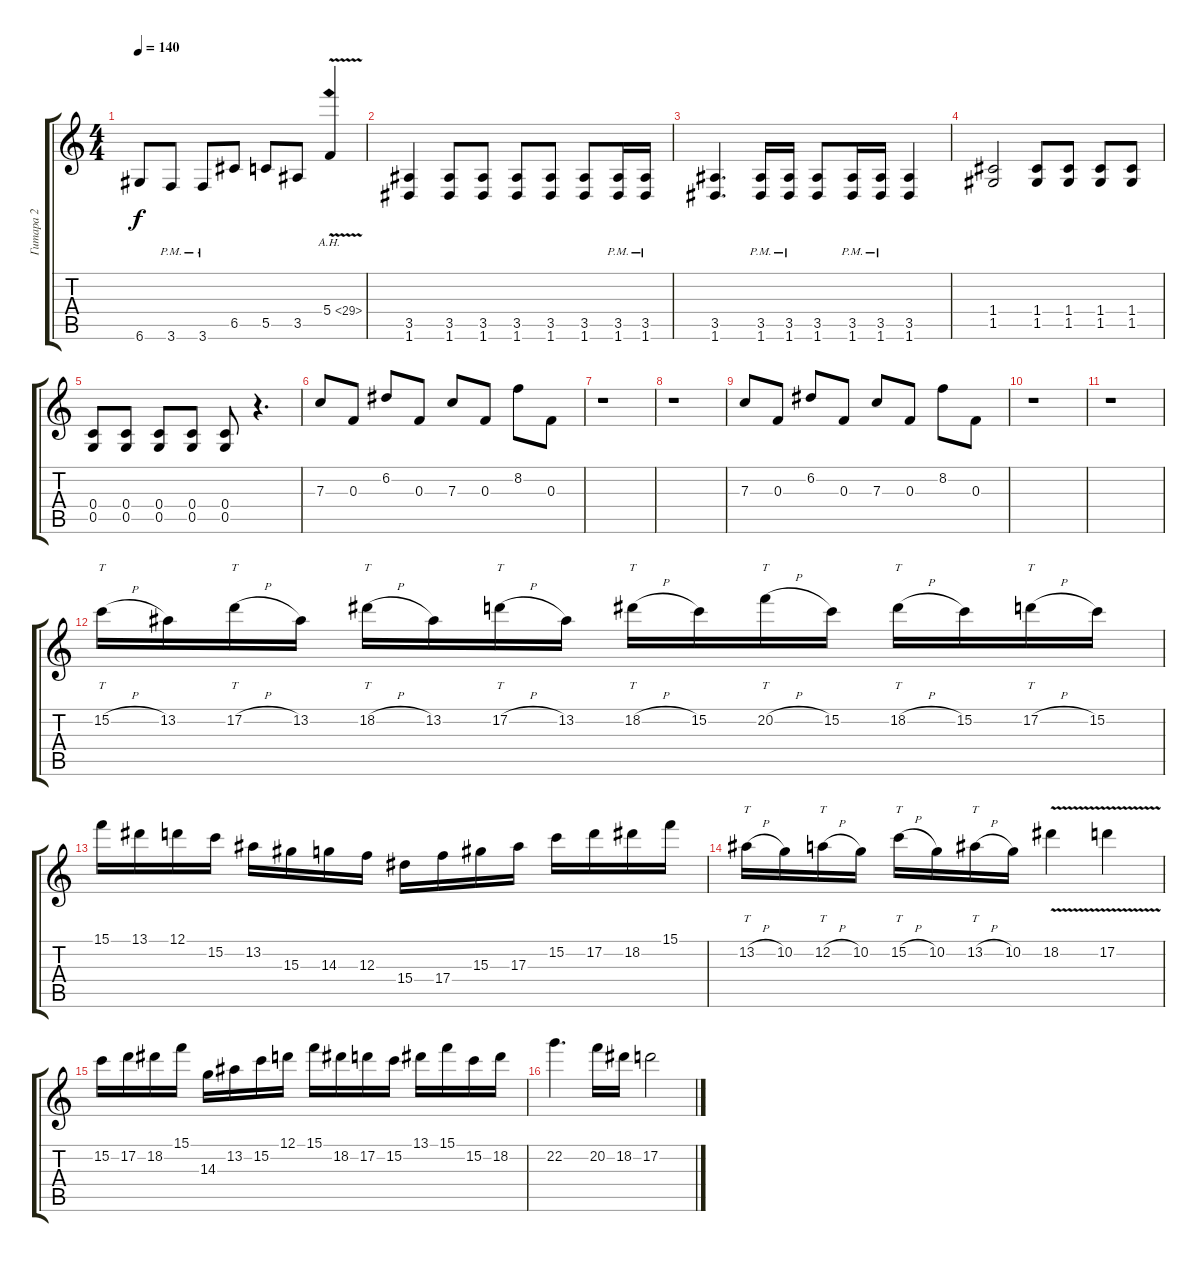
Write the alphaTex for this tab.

\track ("Гитара 2" "Гитара 2") {instrument overdrivenguitar}
\staff {score tabs}
\tuning (D4 A3 F3 C3 G2 D2) {hide}
\ts (4 4)
\tempo 140
\clef g2
\ks c
6.6.8{dy f} 3.6{pm}.8 3.6{pm}.8 6.5.8 5.5.8 3.5.8 5.4{ah 24 v}.4 |
(3.5 1.6).4 (3.5 1.6).8 (3.5 1.6).8 (3.5 1.6).8 (3.5 1.6).8 (3.5 1.6).8 (3.5{pm} 1.6{pm}).16 (3.5{pm} 1.6{pm}).16 |
(3.5 1.6).4{d} (3.5{pm} 1.6{pm}).16 (3.5{pm} 1.6{pm}).16 (3.5 1.6).8 (3.5{pm} 1.6{pm}).16 (3.5{pm} 1.6{pm}).16 (3.5 1.6).4 |
(1.4 1.5).2 (1.4 1.5).8 (1.4 1.5).8 (1.4 1.5).8 (1.4 1.5).8 |
(0.4 0.5).8 (0.4 0.5).8 (0.4 0.5).8 (0.4 0.5).8 (0.4 0.5).8 r.4{d} |
7.3.8 0.3.8 6.2.8 0.3.8 7.3.8 0.3.8 8.2.8 0.3.8 |
r.1 |
r.1 |
7.3.8 0.3.8 6.2.8 0.3.8 7.3.8 0.3.8 8.2.8 0.3.8 |
r.1 |
r.1 |
15.2{h}.16{tt} 13.2.16 17.2{h}.16{tt} 13.2.16 18.2{h}.16{tt} 13.2.16 17.2{h}.16{tt} 13.2.16 18.2{h}.16{tt} 15.2.16 20.2{h}.16{tt} 15.2.16 18.2{h}.16{tt} 15.2.16 17.2{h}.16{tt} 15.2.16 |
15.1.16 13.1.16 12.1.16 15.2.16 13.2.16 15.3.16 14.3.16 12.3.16 15.4.16 17.4.16 15.3.16 17.3.16 15.2.16 17.2.16 18.2.16 15.1.16 |
13.2{h}.16{tt} 10.2.16 12.2{h}.16{tt} 10.2.16 15.2{h}.16{tt} 10.2.16 13.2{h}.16{tt} 10.2.16 18.2{v}.4 17.2{v}.4 |
15.2.16 17.2.16 18.2.16 15.1.16 14.3.16 13.2.16 15.2.16 12.1.16 15.1.16 18.2.16 17.2.16 15.2.16 13.1.16 15.1.16 15.2.16 18.2.16 |
22.2.4{d} 20.2.16 18.2.16 17.2.2
